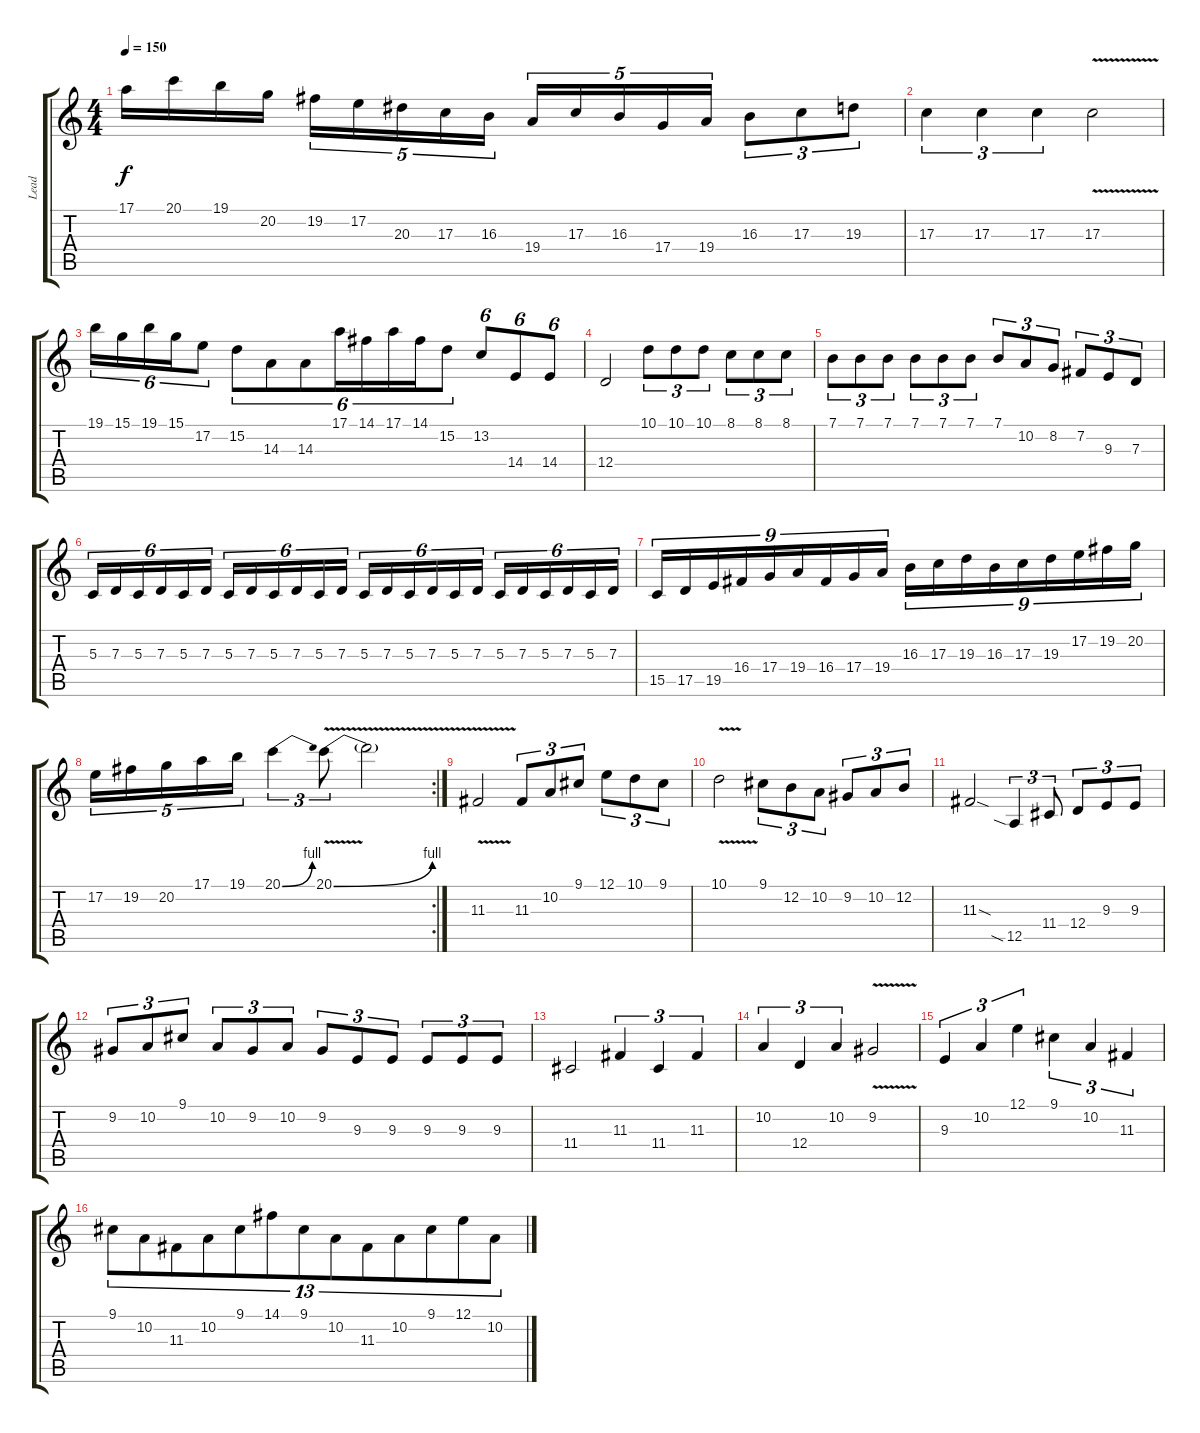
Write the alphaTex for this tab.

\track ("Lead" "Lead") {instrument lead1square}
\staff {score tabs}
\tuning (E4 B3 G3 D3 A2 E2) {hide}
\ts (4 4)
\tempo 150
\clef g2
\ks c
17.1.16{dy f} 20.1.16 19.1.16 20.2.16 19.2.16{tu (5 4)} 17.2.16{tu (5 4)} 20.3.16{tu (5 4)} 17.3.16{tu (5 4)} 16.3.16{tu (5 4)} 19.4.16{tu (5 4)} 17.3.16{tu (5 4)} 16.3.16{tu (5 4)} 17.4.16{tu (5 4)} 19.4.16{tu (5 4)} 16.3.8{tu (3 2)} 17.3.8{tu (3 2)} 19.3.8{tu (3 2)} |
17.3.4{tu (3 2)} 17.3.4{tu (3 2)} 17.3.4{tu (3 2)} 17.3{v}.2 |
19.1.16{tu (6 4)} 15.1.16{tu (6 4)} 19.1.16{tu (6 4)} 15.1.16{tu (6 4)} 17.2.8{tu (6 4)} 15.2.8{tu (6 4)} 14.3.8{tu (6 4)} 14.3.8{tu (6 4)} 17.1.16{tu (6 4)} 14.1.16{tu (6 4)} 17.1.16{tu (6 4)} 14.1.16{tu (6 4)} 15.2.8{tu (6 4)} 13.2.8{tu (6 4)} 14.4.8{tu (6 4)} 14.4.8{tu (6 4)} |
12.4.2 10.1.8{tu (3 2)} 10.1.8{tu (3 2)} 10.1.8{tu (3 2)} 8.1.8{tu (3 2)} 8.1.8{tu (3 2)} 8.1.8{tu (3 2)} |
7.1.8{tu (3 2)} 7.1.8{tu (3 2)} 7.1.8{tu (3 2)} 7.1.8{tu (3 2)} 7.1.8{tu (3 2)} 7.1.8{tu (3 2)} 7.1.8{tu (3 2)} 10.2.8{tu (3 2)} 8.2.8{tu (3 2)} 7.2.8{tu (3 2)} 9.3.8{tu (3 2)} 7.3.8{tu (3 2)} |
5.3.16{tu (6 4)} 7.3.16{tu (6 4)} 5.3.16{tu (6 4)} 7.3.16{tu (6 4)} 5.3.16{tu (6 4)} 7.3.16{tu (6 4)} 5.3.16{tu (6 4)} 7.3.16{tu (6 4)} 5.3.16{tu (6 4)} 7.3.16{tu (6 4)} 5.3.16{tu (6 4)} 7.3.16{tu (6 4)} 5.3.16{tu (6 4)} 7.3.16{tu (6 4)} 5.3.16{tu (6 4)} 7.3.16{tu (6 4)} 5.3.16{tu (6 4)} 7.3.16{tu (6 4)} 5.3.16{tu (6 4)} 7.3.16{tu (6 4)} 5.3.16{tu (6 4)} 7.3.16{tu (6 4)} 5.3.16{tu (6 4)} 7.3.16{tu (6 4)} |
15.5.16{tu (9 8)} 17.5.16{tu (9 8)} 19.5.16{tu (9 8)} 16.4.16{tu (9 8)} 17.4.16{tu (9 8)} 19.4.16{tu (9 8)} 16.4.16{tu (9 8)} 17.4.16{tu (9 8)} 19.4.16{tu (9 8)} 16.3.16{tu (9 8)} 17.3.16{tu (9 8)} 19.3.16{tu (9 8)} 16.3.16{tu (9 8)} 17.3.16{tu (9 8)} 19.3.16{tu (9 8)} 17.2.16{tu (9 8)} 19.2.16{tu (9 8)} 20.2.16{tu (9 8)} |
\rc 2
17.2.16{tu (5 4)} 19.2.16{tu (5 4)} 20.2.16{tu (5 4)} 17.1.16{tu (5 4)} 19.1.16{tu (5 4)} 20.1{be (bend 0 0 60 4)}.4{tu (3 2)} 20.1{be (bend 0 0 60 4) v}.8{tu (3 2)} 20.1{t}.2 |
11.3{v}.2 11.3.8{tu (3 2)} 10.2.8{tu (3 2)} 9.1.8{tu (3 2)} 12.1.8{tu (3 2)} 10.1.8{tu (3 2)} 9.1.8{tu (3 2)} |
10.1{v}.2 9.1.8{tu (3 2)} 12.2.8{tu (3 2)} 10.2.8{tu (3 2)} 9.2.8{tu (3 2)} 10.2.8{tu (3 2)} 12.2.8{tu (3 2)} |
11.3{sod}.2 12.5{sia}.4{tu (3 2)} 11.4.8{tu (3 2)} 12.4.8{tu (3 2)} 9.3.8{tu (3 2)} 9.3.8{tu (3 2)} |
9.2.8{tu (3 2)} 10.2.8{tu (3 2)} 9.1.8{tu (3 2)} 10.2.8{tu (3 2)} 9.2.8{tu (3 2)} 10.2.8{tu (3 2)} 9.2.8{tu (3 2)} 9.3.8{tu (3 2)} 9.3.8{tu (3 2)} 9.3.8{tu (3 2)} 9.3.8{tu (3 2)} 9.3.8{tu (3 2)} |
11.4.2 11.3.4{tu (3 2)} 11.4.4{tu (3 2)} 11.3.4{tu (3 2)} |
10.2.4{tu (3 2)} 12.4.4{tu (3 2)} 10.2.4{tu (3 2)} 9.2{v}.2 |
9.3.4{tu (3 2)} 10.2.4{tu (3 2)} 12.1.4{tu (3 2)} 9.1.4{tu (3 2)} 10.2.4{tu (3 2)} 11.3.4{tu (3 2)} |
9.1.8{tu (13 8)} 10.2.8{tu (13 8)} 11.3.8{tu (13 8)} 10.2.8{tu (13 8)} 9.1.8{tu (13 8)} 14.1.8{tu (13 8)} 9.1.8{tu (13 8)} 10.2.8{tu (13 8)} 11.3.8{tu (13 8)} 10.2.8{tu (13 8)} 9.1.8{tu (13 8)} 12.1.8{tu (13 8)} 10.2.8{tu (13 8)}
